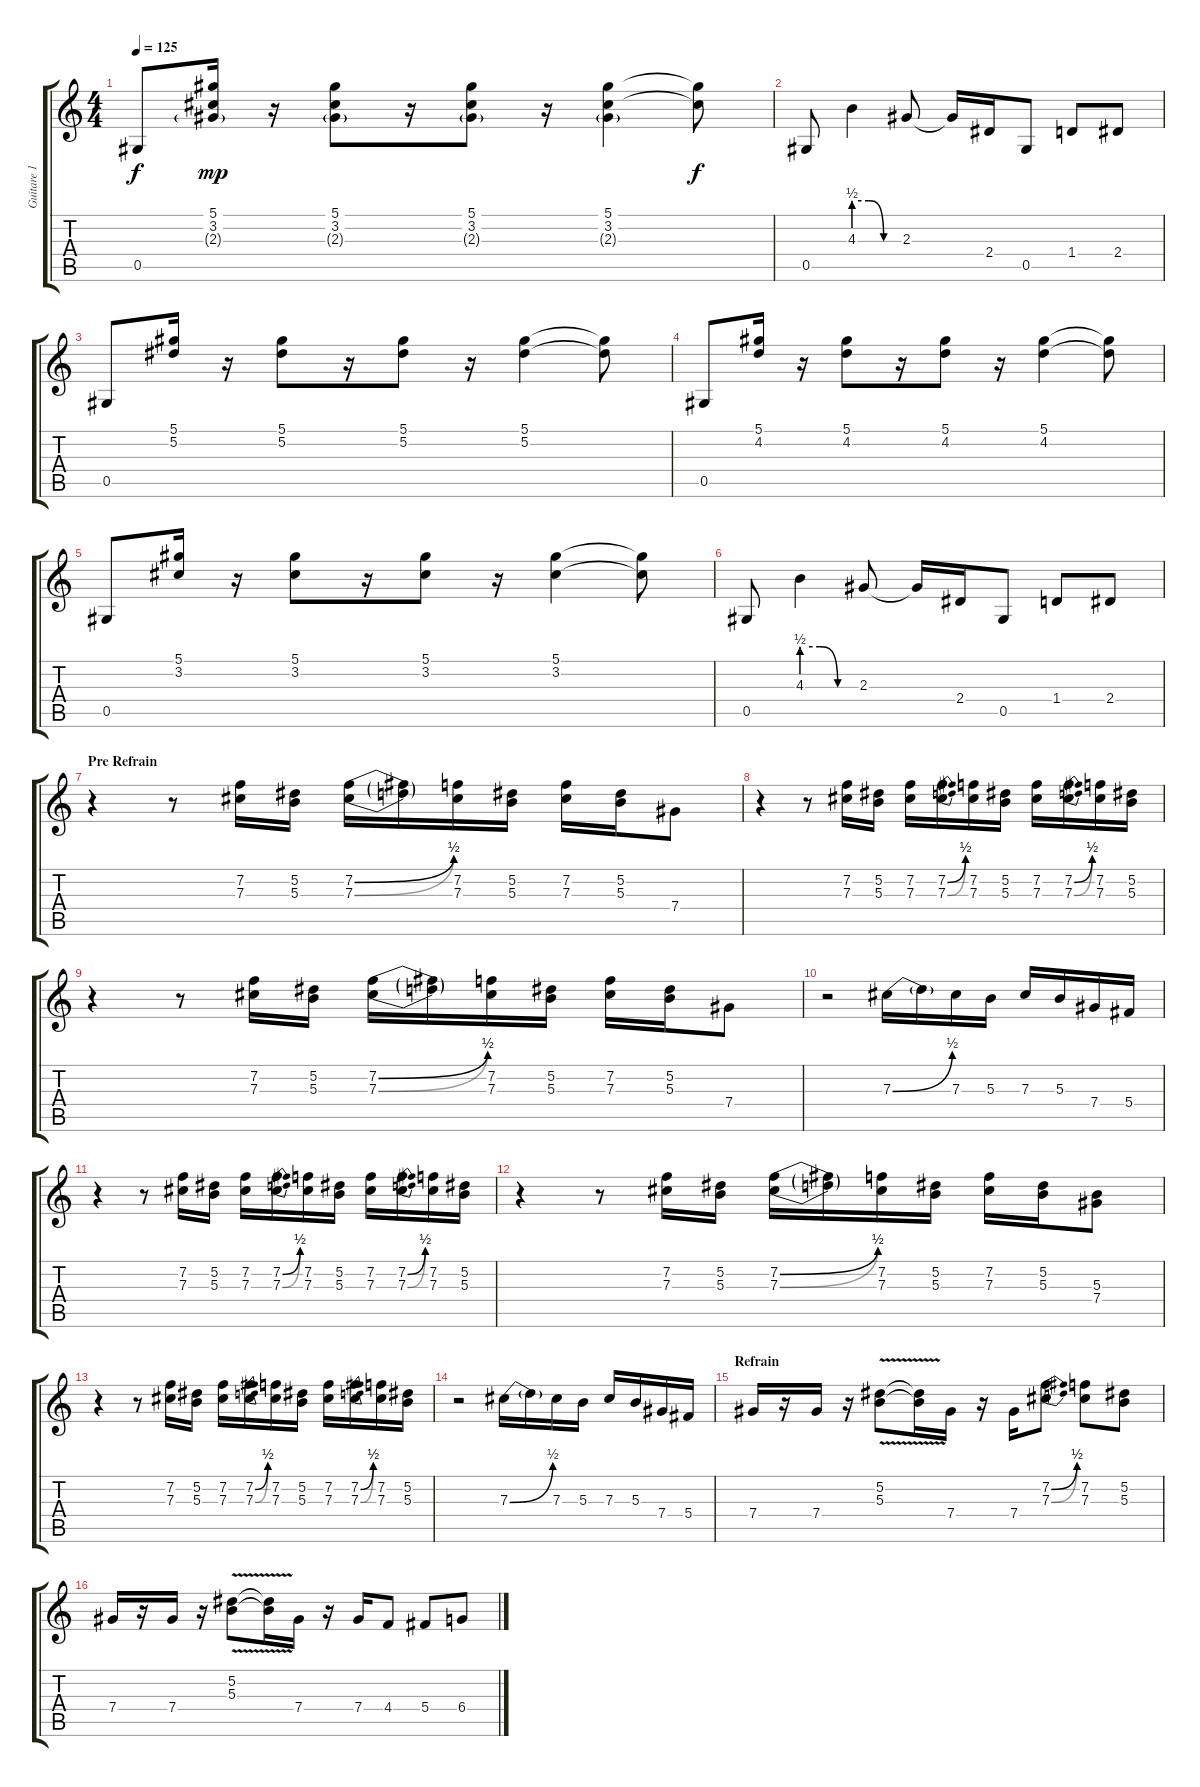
\track ("Guitare 1" "Guitare 1") {instrument distortionguitar}
\staff {score tabs}
\tuning (Eb4 Bb3 Gb3 Db3 Ab2 Eb2) {hide}
\ts (4 4)
\tempo 125
\clef g2
\ks c
0.5.8{dy f} (5.1 3.2 2.3{g}).16{dy mp} r.16 (5.1 3.2 2.3{g}).8 r.16 (5.1 3.2 2.3{g}).8 r.16 (5.1 3.2 2.3{g}).4 (5.1{t} 3.2{t}).8{dy f} |
0.5.8 4.3{be (custom 0 2 20 2 40 0 60 0)}.4 2.3.8 2.3{t}.16 2.4.16 0.5.8 1.4.8 2.4.8 |
0.5.8 (5.1 5.2).16 r.16 (5.1 5.2).8 r.16 (5.1 5.2).8 r.16 (5.1 5.2).4 (5.1{t} 5.2{t}).8 |
0.5.8 (5.1 4.2).16 r.16 (5.1 4.2).8 r.16 (5.1 4.2).8 r.16 (5.1 4.2).4 (5.1{t} 4.2{t}).8 |
0.5.8 (5.1 3.2).16 r.16 (5.1 3.2).8 r.16 (5.1 3.2).8 r.16 (5.1 3.2).4 (5.1{t} 3.2{t}).8 |
0.5.8 4.3{be (custom 0 2 20 2 40 0 60 0)}.4 2.3.8 2.3{t}.16 2.4.16 0.5.8 1.4.8 2.4.8 |
\section ("" "Pre Refrain")
r.4 r.8 (7.2 7.3).16 (5.2 5.3).16 (7.2{be (bend 0 0 60 2)} 7.3{be (bend 0 0 60 2)}).16 (7.2{t} 7.3{t}).16 (7.2 7.3).16 (5.2 5.3).16 (7.2 7.3).16 (5.2 5.3).16 7.4.8 |
r.4 r.8 (7.2 7.3).16 (5.2 5.3).16 (7.2 7.3).16 (7.2{be (bend 0 0 60 2)} 7.3{be (bend 0 0 60 2)}).16 (7.2 7.3).16 (5.2 5.3).16 (7.2 7.3).16 (7.2{be (bend 0 0 60 2)} 7.3{be (bend 0 0 60 2)}).16 (7.2 7.3).16 (5.2 5.3).16 |
r.4 r.8 (7.2 7.3).16 (5.2 5.3).16 (7.2{be (bend 0 0 60 2)} 7.3{be (bend 0 0 60 2)}).16 (7.2{t} 7.3{t}).16 (7.2 7.3).16 (5.2 5.3).16 (7.2 7.3).16 (5.2 5.3).16 7.4.8 |
r.2 7.3{be (bend 0 0 60 2)}.16 7.3{t}.16 7.3.16 5.3.16 7.3.16 5.3.16 7.4.16 5.4.16 |
r.4 r.8 (7.2 7.3).16 (5.2 5.3).16 (7.2 7.3).16 (7.2{be (bend 0 0 60 2)} 7.3{be (bend 0 0 60 2)}).16 (7.2 7.3).16 (5.2 5.3).16 (7.2 7.3).16 (7.2{be (bend 0 0 60 2)} 7.3{be (bend 0 0 60 2)}).16 (7.2 7.3).16 (5.2 5.3).16 |
r.4 r.8 (7.2 7.3).16 (5.2 5.3).16 (7.2{be (bend 0 0 60 2)} 7.3{be (bend 0 0 60 2)}).16 (7.2{t} 7.3{t}).16 (7.2 7.3).16 (5.2 5.3).16 (7.2 7.3).16 (5.2 5.3).16 (5.3 7.4).8 |
r.4 r.8 (7.2 7.3).16 (5.2 5.3).16 (7.2 7.3).16 (7.2{be (bend 0 0 60 2)} 7.3{be (bend 0 0 60 2)}).16 (7.2 7.3).16 (5.2 5.3).16 (7.2 7.3).16 (7.2{be (bend 0 0 60 2)} 7.3{be (bend 0 0 60 2)}).16 (7.2 7.3).16 (5.2 5.3).16 |
r.2 7.3{be (bend 0 0 60 2)}.16 7.3{t}.16 7.3.16 5.3.16 7.3.16 5.3.16 7.4.16 5.4.16 |
\section ("" "Refrain")
7.4.16 r.16 7.4.16 r.16 (5.2 5.3{v}).8 (5.2{t} 5.3{t}).16 7.4.16 r.16 7.4.16 (7.2{be (bend 0 0 60 2)} 7.3{be (bend 0 0 60 2)}).8 (7.2 7.3).8 (5.2 5.3).8 |
7.4.16 r.16 7.4.16 r.16 (5.2 5.3{v}).8 (5.2{t} 5.3{t}).16 7.4.16 r.16 7.4.16 4.4.8 5.4.8 6.4.8
